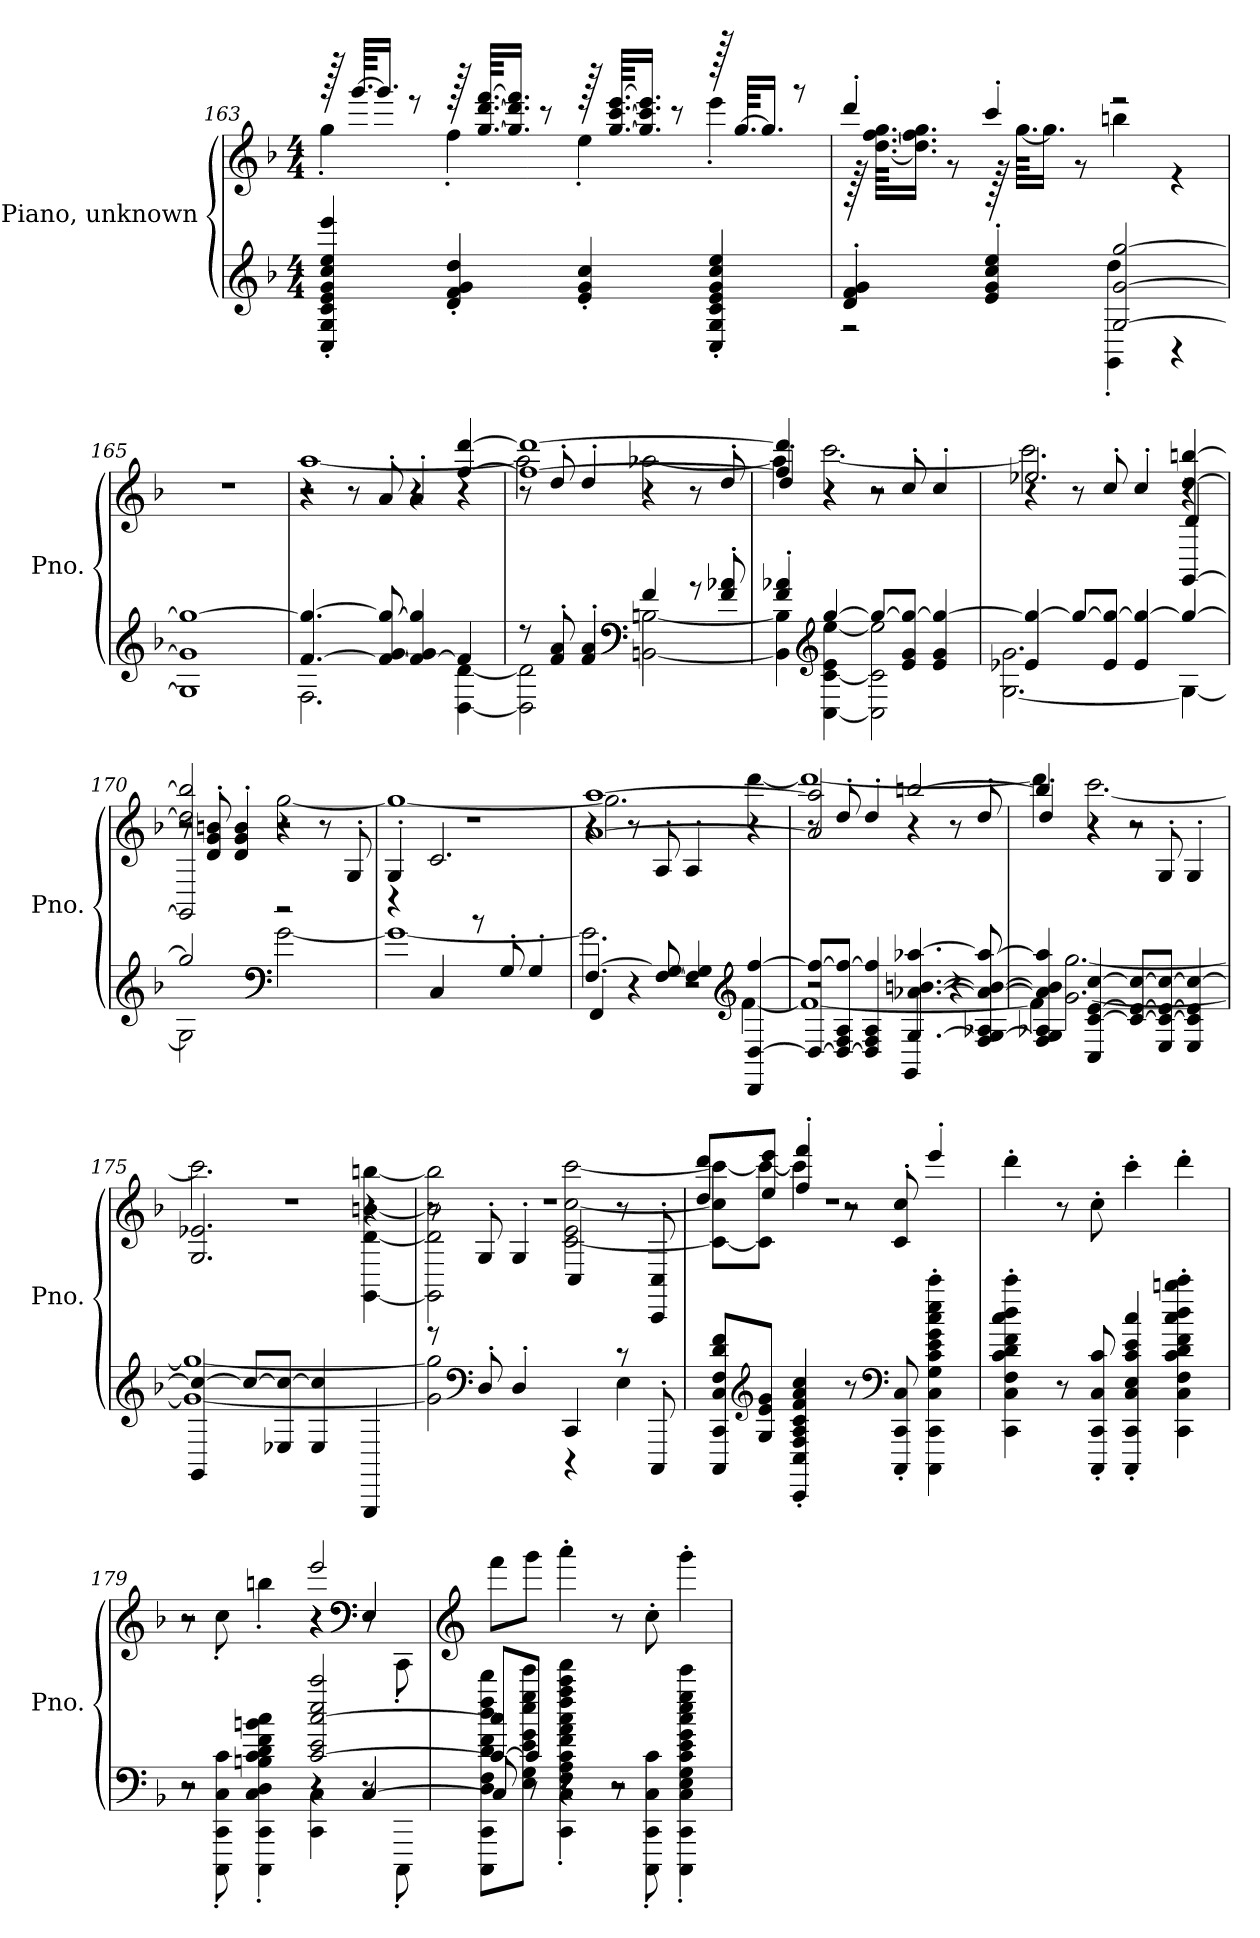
**kern	**kern
*part1	*part1
*staff2	*staff1
*I"Piano, unknown	*
*I'Pno.	*
!!LO:LB:g=z
*clefG2	*clefG2
*k[b-]	*k[b-]
*M4/4	*M4/4
=163	=163
*	*^
4C/' 4G/' 4c/' 4e/' 4g/' 4cc/' 4ee/' 4eee/'	128r	4gg'\
.	[64.ggg/KKLL	.
.	16.ggg/JJ]	.
.	8r	.
4d/' 4f/' 4g/' 4dd/'	128r	4ff'\
.	[64.gg/ [64.ddd/ [64.fff/KKLL	.
.	16.gg/] 16.ddd/] 16.fff/]JJ	.
.	8r	.
4e/' 4g/' 4cc/'	128r	4ee'\
.	[64.gg/ [64.ccc/ [64.eee/KKLL	.
.	16.gg/] 16.ccc/] 16.eee/]JJ	.
.	8r	.
4C/' 4G/' 4c/' 4e/' 4g/' 4cc/' 4ee/'	128r	4eee'\
.	[64.gg/KKLL	.
.	16.gg/JJ]	.
.	8r	.
=164	=164	=164
*^	*	*
4d/' 4f/' 4g/'	2r	4ddd'/	128r
.	.	.	[64.dd\ [64.ff\ [64.gg\KKLL
.	.	.	16.dd\] 16.ff\] 16.gg\]JJ
.	.	.	8r
4e/' 4g/' 4cc/' 4ee/'	.	4ccc'/	128r
.	.	.	[64.gg\KKLL
.	.	.	16.gg\JJ]
.	.	.	8r
[2G/ [2g/ [2gg/	4GG\' 4dd\'	2r	4bbn\
.	4r	.	4r
*v	*v	*	*
*	*v	*v
=165	=165
1G] 1g] 1gg_	1r
!!LO:LB:g=z
=166	=166
*^	*^
*	*	*	*^
[4.f/ 4.gg/_	2.F\	2r	[1aa	4r
.	.	.	.	8r
8f/_ 8g/ 8gg/_	.	.	.	8a'/
4f/_ 4g/ 4gg/]	.	4r	.	4a'/
4f/]	[4D\ [4d\	[4ff/ [4ddd/	.	4r
=167	=167	=167	=167	=167
8r	2D\] 2d\]	1ff_ 1ddd_	2aa\]	8r
8f/' 8a/'	.	.	.	8dd'/
4f/' 4a/'	.	.	.	4dd'/
*clefF4	*	*	*	*
4f/	[2BBn\ [2Bn\	.	[2aa-X\	4r
8r	.	.	.	8r
8f/' 8a-X/'	.	.	.	8dd'/
=168	=168	=168	=168	=168
4f/' 4a-X/'	4BB\] 4B\]	4ff/] 4ddd/]	4aa-\]	4dd'/
*clefG2	*	*	*	*
[4gg/	[4C\ [4c\ 4e\ [4ee\	4r	[2.ccc\	4r
8gg/L_	2C\] 2c\] 2ee\]	2r	.	8r
8e/ 8g/ 8gg/_J	.	.	.	8cc'/
4e/ 4g/ 4gg/_	.	.	.	4cc'/
=169	=169	=169	=169	=169
4e-X/ 4gg/_	[2.G\ 2.g\	2.ee-X/	2.ccc\]	4r
8gg/L_	.	.	.	8r
8e-/ 8gg/_J	.	.	.	8cc'/
4e-/ 4gg/_	.	.	.	4cc'/
4gg/_	4G\_	[4GG/ [4dd/ [4bbn/	4r	4d/
!!LO:PB:g=z	!!	!!
=170	=170	=170	=170	=170
2gg/]	2G\]	2GG/] 2dd/] 2bb/]	2r	8r
.	.	.	.	8d/' 8g/' 8bn/'
.	.	.	.	4d/' 4g/' 4b/'
*clefF4	*	*	*	*
2r	[2g\	2r	[2gg\	4r
.	.	.	.	8r
.	.	.	.	8G'/
=171	=171	=171	=171	=171
4r	1g_	1r	1gg_	4G'/
4C/	.	.	.	2.c/
8r	.	.	.	.
8G'/	.	.	.	.
4G'/	.	.	.	.
=172	=172	=172	=172	=172
*	*^	*	*	*
[4.F/	2.g\]	4FF/	[1a [1aa	2.gg\]	4r
.	.	4r	.	.	8r
8F/_ 8G/	.	.	.	.	8A'/
4F/] 4G/	.	2r	.	.	4A'/
*clefG2	*	*	*	*	*
4DD/ [4D/ [4ff/	[4f\	.	.	[4ddd\	4r
=173	=173	=173	=173	=173	=173
8D/_ 8ff/_L	1f_	2r	2a/] 2aa/]	1ddd_	8r
8D/_ 8F/ 8A/ 8ff/_J	.	.	.	.	8dd'/
4D/] 4F/ 4A/ 4ff/]	.	.	.	.	4dd'/
[4.G/ [4.a-X/ [4.bn/ [4.aa-X/	.	4GG/	[2bbn/	.	4r
.	.	4r	.	.	8r
8F/ 8G/_ 8A-X/ 8a-/_ 8b/_ 8aa-/_	.	.	.	.	8dd'/
*	*v	*v	*	*	*
!!LO:LB:g=z	!!	!!
=174	=174	=174	=174	=174
4F/ 4G/] 4A-X/ 4a-/] 4b/] 4aa-/]	4f\]	4bb/]	4ddd\]	4dd'/
4C/ [4c/ [4e/ [4cc/	[2.g\ [2.gg\	4r	[2.ccc\	4r
8c/_ 8e/_ 8cc/_L	.	2r	.	8r
8E/ 8c/_ 8e/_ 8cc/_J	.	.	.	8G'/
4E/ 4c/] 4e/] 4cc/_	.	.	.	4G'/
=175	=175	=175	=175	=175
4GG/ 4cc/_	1g_ 1gg_	1r	2.ccc\]	2.G/ 2.e-X/
8cc/L_	.	.	.	.
8E-X/ 8cc/_J	.	.	.	.
4E-/ 4cc/]	.	.	.	.
4GGG/	.	.	[4GG\ [4d\ [4bn\ [4bbn\	4r
=176	=176	=176	=176	=176
8r	2g\] 2gg\]	1r	2GG\] 2d\] 2b\] 2bb\]	8r
*clefF4	*	*	*	*
8D'/	.	.	.	8G'/
4D'/	.	.	.	4G'/
4CC/	4r	.	[2c\ 2e\ [2cc\ [2ccc\	4C/
8r	4E\	.	.	8r
8CCC'/	.	.	.	8CC/' 8C/'
*v	*v	*	*	*
=177	=177	=177	=177
8CCC/ 8CC/ 8C/ 8F/ 8d/ 8f/L	1r	8c\_ 8cc\] 8ccc\_L	8dd/ 8ddd/L
*clefG2	*	*	*
8G/ 8e/ 8g/J	.	8c\] 8ccc\_J	8ee/ 8eee/J
4CC/' 4C/' 4F/' 4A/' 4c/' 4f/' 4a/' 4cc/'	.	4ccc\]	4ff/' 4fff/'
8r	.	2r	8r
*clefF4	*	*	*
8CCC/' 8CC/' 8C/'	.	.	8c/' 8cc/'
4CCC\' 4CC\' 4C\' 4G\' 4c\' 4e\' 4g\' 4cc\' 4ee\' 4ccc\'	.	.	4eee'/
*	*v	*v	*v
!!LO:LB:g=z
=178	=178
4CC\' 4C\' 4F\' 4c\' 4d\' 4f\' 4cc\' 4dd\' 4ccc\'	4ddd'\
8r	8r
8CCC/' 8CC/' 8C/' 8c/'	8cc'\
4CCC/' 4CC/' 4C/' 4E/' 4c/' 4e/' 4cc/'	4ccc'\
4CC\' 4C\' 4F\' 4c\' 4d\' 4f\' 4cc\' 4dd\' 4bbn\' 4ccc\'	4ddd'\
=179	=179
*^	*^
*	*^	*	*^
2r	8r	2r	2r	8r	2r
.	8CCC\' 8CC\' 8C\' 8c\'	.	.	8cc'\	.
.	4CCC\' 4CC\' 4C\' 4D\' 4Bn\' 4c\' 4d\' 4f\' 4bn\' 4cc\'	.	.	4bbn'\	.
[2c/ 2e/ [2cc/ 2ee/ 2ccc/	4CC\ 4C\	4r	2eee/	4r	4r
*	*	*	*clefF4	*	*
.	8r	[4C/	.	8r	4E/
.	8CCC'\	.	.	8CC'\	.
*	*	*	*v	*v	*v
=180	=180	=180	=180
*	*	*	*clefG2
8c/_ 8cc/]L	8CCC\ 8CC\ 8D\ 8F\ 8d\ 8f\ 8dd\ 8ff\ 8ddd\L	8C/]	8fff\L
8c/J]	8E\ 8G\ 8e\ 8g\ 8ee\ 8gg\ 8eee\J	8r	8ggg\J
4r	4CC\' 4C\' 4F\' 4A\' 4c\' 4f\' 4a\' 4cc\' 4ff\' 4aa\' 4ccc\' 4fff\'	4r	4aaa'\
2r	8r	2r	8r
.	8CCC\' 8CC\' 8C\' 8c\'	.	8cc'\
.	4CCC\' 4CC\' 4C\' 4E\' 4G\' 4c\' 4e\' 4g\' 4cc\' 4ee\' 4gg\' 4eee\'	.	4ggg'\
*v	*v	*v	*
=	=
*-	*-
